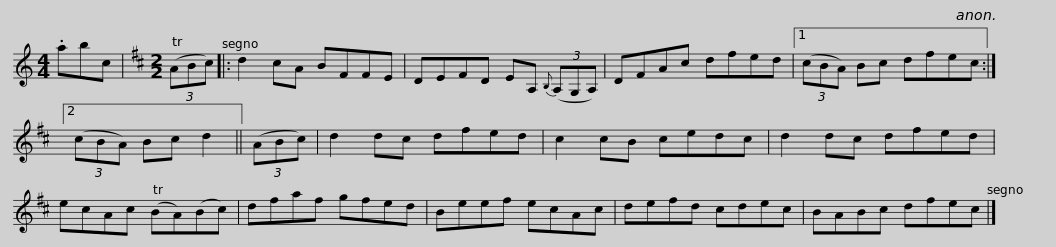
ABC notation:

X:1
L:1/8
M:4/4
I:linebreak $
K:C
V:1 treble
V:1
 .abc |[K:D][M:2/2] (3(TABc) |: d2 cA BFFE | DEFD EA,{B,} (3(A,G,A,) | DFAc dfed |1 %5
 (3(cBA) Bc dfec :|2$ (3(cBA) Bc d2 || (3(ABc) | d2 dc dfed | c2 cB cedc | %10
 d2 dc dfed | ecAc (TBA)(Bc) |$ dfaf gfed | Beef ecAc | defd cdec | %15
 BABc dfec |] %16
